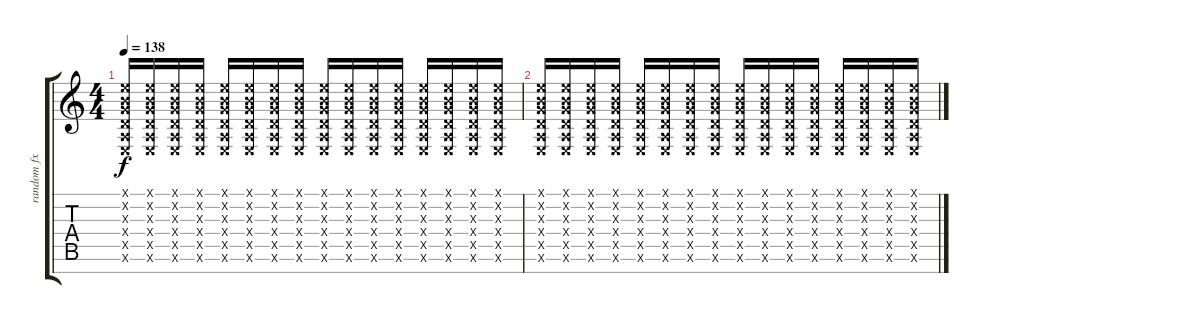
\track ("random fx" "random fx") {instrument acousticguitarsteel}
\staff {score tabs}
\tuning (E4 B3 G3 D3 A2 E2 B1) {hide}
\ts (4 4)
\tempo 138
\clef g2
\ks c
(0.1{x} 0.2{x} 0.3{x} 0.4{x} 0.5{x} 0.6{x}).16{dy f} (0.1{x} 0.2{x} 0.3{x} 0.4{x} 0.5{x} 0.6{x}).16 (0.1{x} 0.2{x} 0.3{x} 0.4{x} 0.5{x} 0.6{x}).16 (0.1{x} 0.2{x} 0.3{x} 0.4{x} 0.5{x} 0.6{x}).16 (0.1{x} 0.2{x} 0.3{x} 0.4{x} 0.5{x} 0.6{x}).16 (0.1{x} 0.2{x} 0.3{x} 0.4{x} 0.5{x} 0.6{x}).16 (0.1{x} 0.2{x} 0.3{x} 0.4{x} 0.5{x} 0.6{x}).16 (0.1{x} 0.2{x} 0.3{x} 0.4{x} 0.5{x} 0.6{x}).16 (0.1{x} 0.2{x} 0.3{x} 0.4{x} 0.5{x} 0.6{x}).16 (0.1{x} 0.2{x} 0.3{x} 0.4{x} 0.5{x} 0.6{x}).16 (0.1{x} 0.2{x} 0.3{x} 0.4{x} 0.5{x} 0.6{x}).16 (0.1{x} 0.2{x} 0.3{x} 0.4{x} 0.5{x} 0.6{x}).16 (0.1{x} 0.2{x} 0.3{x} 0.4{x} 0.5{x} 0.6{x}).16 (0.1{x} 0.2{x} 0.3{x} 0.4{x} 0.5{x} 0.6{x}).16 (0.1{x} 0.2{x} 0.3{x} 0.4{x} 0.5{x} 0.6{x}).16 (0.1{x} 0.2{x} 0.3{x} 0.4{x} 0.5{x} 0.6{x}).16 |
(0.1{x} 0.2{x} 0.3{x} 0.4{x} 0.5{x} 0.6{x}).16 (0.1{x} 0.2{x} 0.3{x} 0.4{x} 0.5{x} 0.6{x}).16 (0.1{x} 0.2{x} 0.3{x} 0.4{x} 0.5{x} 0.6{x}).16 (0.1{x} 0.2{x} 0.3{x} 0.4{x} 0.5{x} 0.6{x}).16 (0.1{x} 0.2{x} 0.3{x} 0.4{x} 0.5{x} 0.6{x}).16 (0.1{x} 0.2{x} 0.3{x} 0.4{x} 0.5{x} 0.6{x}).16 (0.1{x} 0.2{x} 0.3{x} 0.4{x} 0.5{x} 0.6{x}).16 (0.1{x} 0.2{x} 0.3{x} 0.4{x} 0.5{x} 0.6{x}).16 (0.1{x} 0.2{x} 0.3{x} 0.4{x} 0.5{x} 0.6{x}).16 (0.1{x} 0.2{x} 0.3{x} 0.4{x} 0.5{x} 0.6{x}).16 (0.1{x} 0.2{x} 0.3{x} 0.4{x} 0.5{x} 0.6{x}).16 (0.1{x} 0.2{x} 0.3{x} 0.4{x} 0.5{x} 0.6{x}).16 (0.1{x} 0.2{x} 0.3{x} 0.4{x} 0.5{x} 0.6{x}).16 (0.1{x} 0.2{x} 0.3{x} 0.4{x} 0.5{x} 0.6{x}).16 (0.1{x} 0.2{x} 0.3{x} 0.4{x} 0.5{x} 0.6{x}).16 (0.1{x} 0.2{x} 0.3{x} 0.4{x} 0.5{x} 0.6{x}).16
